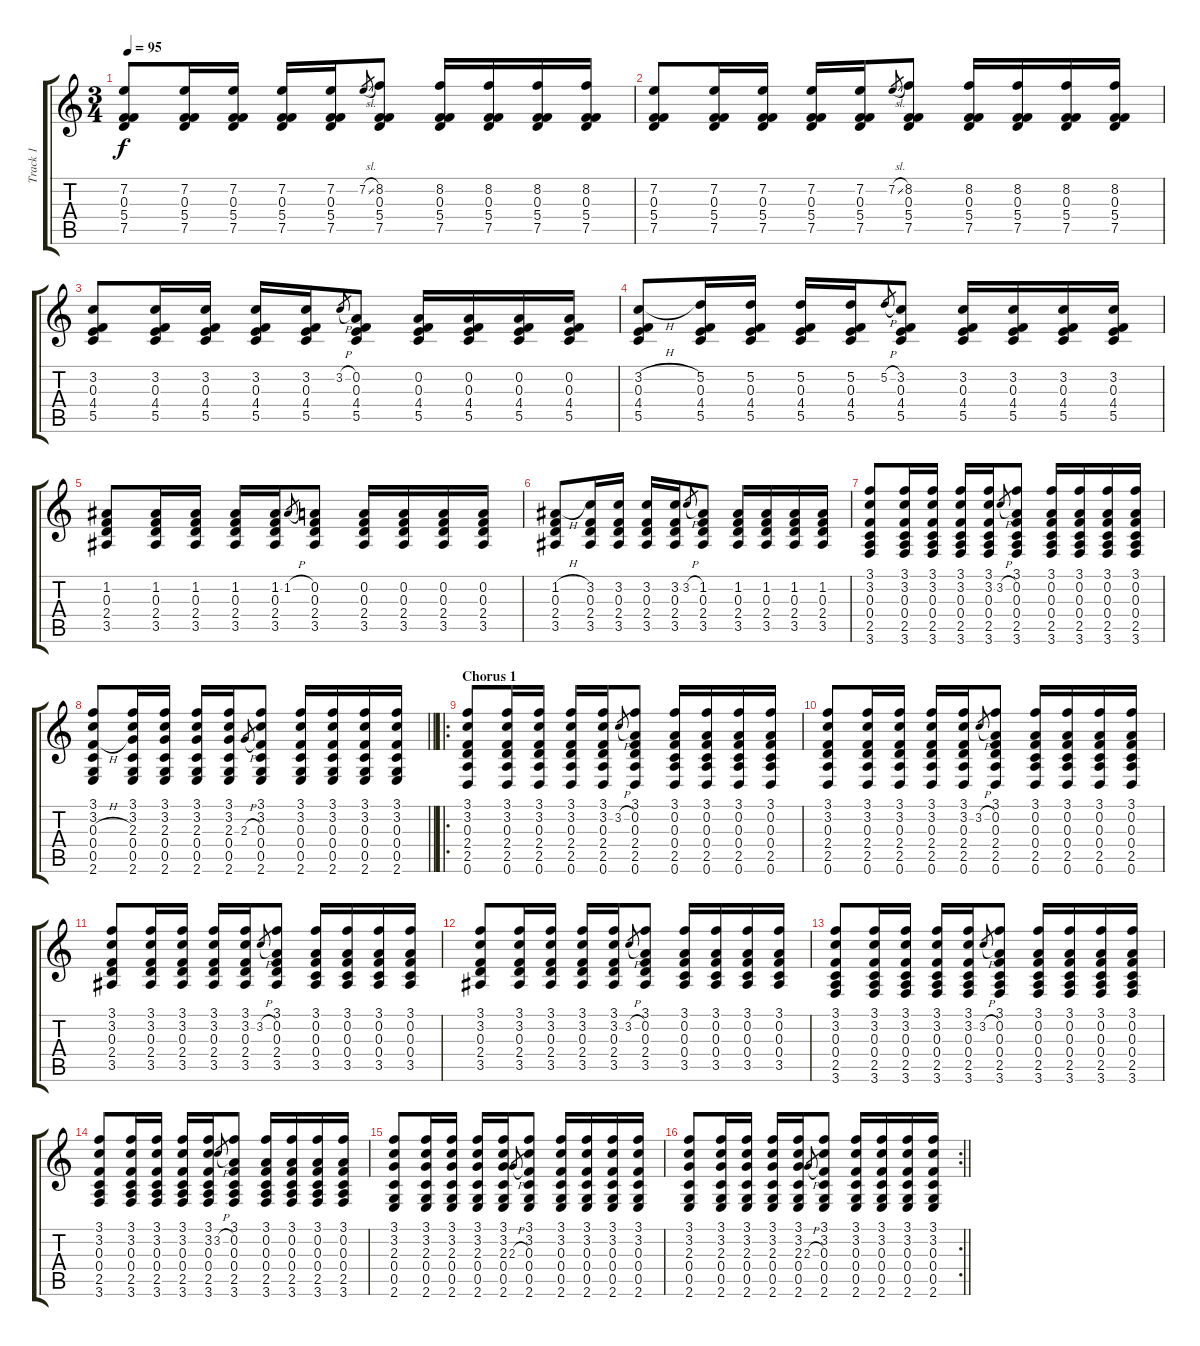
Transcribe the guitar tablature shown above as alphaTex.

\track ("Track 1" "Track 1") {instrument acousticguitarsteel}
\staff {score tabs}
\tuning (D4 A3 F3 C3 G2 D2) {hide}
\ts (3 4)
\tempo 95
\clef g2
\ks c
(7.2 0.3 5.4 7.5).8{dy f} (7.2 0.3 5.4 7.5).16 (7.2 0.3 5.4 7.5).16 (7.2 0.3 5.4 7.5).16 (7.2 0.3 5.4 7.5).16 7.2{sl}.8{gr} (8.2 0.3 5.4 7.5).8 (8.2 0.3 5.4 7.5).16 (8.2 0.3 5.4 7.5).16 (8.2 0.3 5.4 7.5).16 (8.2 0.3 5.4 7.5).16 |
(7.2 0.3 5.4 7.5).8 (7.2 0.3 5.4 7.5).16 (7.2 0.3 5.4 7.5).16 (7.2 0.3 5.4 7.5).16 (7.2 0.3 5.4 7.5).16 7.2{sl}.8{gr} (8.2 0.3 5.4 7.5).8 (8.2 0.3 5.4 7.5).16 (8.2 0.3 5.4 7.5).16 (8.2 0.3 5.4 7.5).16 (8.2 0.3 5.4 7.5).16 |
(3.2 0.3 4.4 5.5).8 (3.2 0.3 4.4 5.5).16 (3.2 0.3 4.4 5.5).16 (3.2 0.3 4.4 5.5).16 (3.2 0.3 4.4 5.5).16 3.2{h}.8{gr} (0.2 0.3 4.4 5.5).8 (0.2 0.3 4.4 5.5).16 (0.2 0.3 4.4 5.5).16 (0.2 0.3 4.4 5.5).16 (0.2 0.3 4.4 5.5).16 |
(3.2{h} 0.3 4.4 5.5).8 (5.2 0.3 4.4 5.5).16 (5.2 0.3 4.4 5.5).16 (5.2 0.3 4.4 5.5).16 (5.2 0.3 4.4 5.5).16 5.2{h}.8{gr} (3.2 0.3 4.4 5.5).8 (3.2 0.3 4.4 5.5).16 (3.2 0.3 4.4 5.5).16 (3.2 0.3 4.4 5.5).16 (3.2 0.3 4.4 5.5).16 |
(1.2 0.3 2.4 3.5).8 (1.2 0.3 2.4 3.5).16 (1.2 0.3 2.4 3.5).16 (1.2 0.3 2.4 3.5).16 (1.2 0.3 2.4 3.5).16 1.2{h}.8{gr} (0.2 0.3 2.4 3.5).8 (0.2 0.3 2.4 3.5).16 (0.2 0.3 2.4 3.5).16 (0.2 0.3 2.4 3.5).16 (0.2 0.3 2.4 3.5).16 |
(1.2{h} 0.3 2.4 3.5).8 (3.2 0.3 2.4 3.5).16 (3.2 0.3 2.4 3.5).16 (3.2 0.3 2.4 3.5).16 (3.2 0.3 2.4 3.5).16 3.2{h}.8{gr} (1.2 0.3 2.4 3.5).8 (1.2 0.3 2.4 3.5).16 (1.2 0.3 2.4 3.5).16 (1.2 0.3 2.4 3.5).16 (1.2 0.3 2.4 3.5).16 |
(3.1 3.2 0.3 0.4 2.5 3.6).8 (3.1 3.2 0.3 0.4 2.5 3.6).16 (3.1 3.2 0.3 0.4 2.5 3.6).16 (3.1 3.2 0.3 0.4 2.5 3.6).16 (3.1 3.2 0.3 0.4 2.5 3.6).16 3.2{h}.8{gr} (3.1 0.2 0.3 0.4 2.5 3.6).8 (3.1 0.2 0.3 0.4 2.5 3.6).16 (3.1 0.2 0.3 0.4 2.5 3.6).16 (3.1 0.2 0.3 0.4 2.5 3.6).16 (3.1 0.2 0.3 0.4 2.5 3.6).16 |
\barLineRight lightlight
(3.1 3.2 0.3{h} 0.4 0.5 2.6).8 (3.1 3.2 2.3 0.4 0.5 2.6).16 (3.1 3.2 2.3 0.4 0.5 2.6).16 (3.1 3.2 2.3 0.4 0.5 2.6).16 (3.1 3.2 2.3 0.4 0.5 2.6).16 2.3{h}.8{gr} (3.1 3.2 0.3 0.4 0.5 2.6).8 (3.1 3.2 0.3 0.4 0.5 2.6).16 (3.1 3.2 0.3 0.4 0.5 2.6).16 (3.1 3.2 0.3 0.4 0.5 2.6).16 (3.1 3.2 0.3 0.4 0.5 2.6).16 |
\ro
\section ("" "Chorus 1")
(3.1 3.2 0.3 2.4 2.5 0.6).8 (3.1 3.2 0.3 2.4 2.5 0.6).16 (3.1 3.2 0.3 2.4 2.5 0.6).16 (3.1 3.2 0.3 2.4 2.5 0.6).16 (3.1 3.2 0.3 2.4 2.5 0.6).16 3.2{h}.8{gr} (3.1 0.2 0.3 2.4 2.5 0.6).8 (3.1 0.2 0.3 0.4 2.5 0.6).16 (3.1 0.2 0.3 0.4 2.5 0.6).16 (3.1 0.2 0.3 0.4 2.5 0.6).16 (3.1 0.2 0.3 0.4 2.5 0.6).16 |
(3.1 3.2 0.3 2.4 2.5 0.6).8 (3.1 3.2 0.3 2.4 2.5 0.6).16 (3.1 3.2 0.3 2.4 2.5 0.6).16 (3.1 3.2 0.3 2.4 2.5 0.6).16 (3.1 3.2 0.3 2.4 2.5 0.6).16 3.2{h}.8{gr} (3.1 0.2 0.3 2.4 2.5 0.6).8 (3.1 0.2 0.3 0.4 2.5 0.6).16 (3.1 0.2 0.3 0.4 2.5 0.6).16 (3.1 0.2 0.3 0.4 2.5 0.6).16 (3.1 0.2 0.3 0.4 2.5 0.6).16 |
(3.1 3.2 0.3 2.4 3.5).8 (3.1 3.2 0.3 2.4 3.5).16 (3.1 3.2 0.3 2.4 3.5).16 (3.1 3.2 0.3 2.4 3.5).16 (3.1 3.2 0.3 2.4 3.5).16 3.2{h}.8{gr} (3.1 0.2 0.3 2.4 3.5).8 (3.1 0.2 0.3 0.4 3.5).16 (3.1 0.2 0.3 0.4 3.5).16 (3.1 0.2 0.3 0.4 3.5).16 (3.1 0.2 0.3 0.4 3.5).16 |
(3.1 3.2 0.3 2.4 3.5).8 (3.1 3.2 0.3 2.4 3.5).16 (3.1 3.2 0.3 2.4 3.5).16 (3.1 3.2 0.3 2.4 3.5).16 (3.1 3.2 0.3 2.4 3.5).16 3.2{h}.8{gr} (3.1 0.2 0.3 2.4 3.5).8 (3.1 0.2 0.3 0.4 3.5).16 (3.1 0.2 0.3 0.4 3.5).16 (3.1 0.2 0.3 0.4 3.5).16 (3.1 0.2 0.3 0.4 3.5).16 |
(3.1 3.2 0.3 0.4 2.5 3.6).8 (3.1 3.2 0.3 0.4 2.5 3.6).16 (3.1 3.2 0.3 0.4 2.5 3.6).16 (3.1 3.2 0.3 0.4 2.5 3.6).16 (3.1 3.2 0.3 0.4 2.5 3.6).16 3.2{h}.8{gr} (3.1 0.2 0.3 0.4 2.5 3.6).8 (3.1 0.2 0.3 0.4 2.5 3.6).16 (3.1 0.2 0.3 0.4 2.5 3.6).16 (3.1 0.2 0.3 0.4 2.5 3.6).16 (3.1 0.2 0.3 0.4 2.5 3.6).16 |
(3.1 3.2 0.3 0.4 2.5 3.6).8 (3.1 3.2 0.3 0.4 2.5 3.6).16 (3.1 3.2 0.3 0.4 2.5 3.6).16 (3.1 3.2 0.3 0.4 2.5 3.6).16 (3.1 3.2 0.3 0.4 2.5 3.6).16 3.2{h}.8{gr} (3.1 0.2 0.3 0.4 2.5 3.6).8 (3.1 0.2 0.3 0.4 2.5 3.6).16 (3.1 0.2 0.3 0.4 2.5 3.6).16 (3.1 0.2 0.3 0.4 2.5 3.6).16 (3.1 0.2 0.3 0.4 2.5 3.6).16 |
(3.1 3.2 2.3 0.4 0.5 2.6).8 (3.1 3.2 2.3 0.4 0.5 2.6).16 (3.1 3.2 2.3 0.4 0.5 2.6).16 (3.1 3.2 2.3 0.4 0.5 2.6).16 (3.1 3.2 2.3 0.4 0.5 2.6).16 2.3{h}.8{gr} (3.1 3.2 0.3 0.4 0.5 2.6).8 (3.1 3.2 0.3 0.4 0.5 2.6).16 (3.1 3.2 0.3 0.4 0.5 2.6).16 (3.1 3.2 0.3 0.4 0.5 2.6).16 (3.1 3.2 0.3 0.4 0.5 2.6).16 |
\rc 2
\barLineRight lightlight
(3.1 3.2 2.3 0.4 0.5 2.6).8 (3.1 3.2 2.3 0.4 0.5 2.6).16 (3.1 3.2 2.3 0.4 0.5 2.6).16 (3.1 3.2 2.3 0.4 0.5 2.6).16 (3.1 3.2 2.3 0.4 0.5 2.6).16 2.3{h}.8{gr} (3.1 3.2 0.3 0.4 0.5 2.6).8 (3.1 3.2 0.3 0.4 0.5 2.6).16 (3.1 3.2 0.3 0.4 0.5 2.6).16 (3.1 3.2 0.3 0.4 0.5 2.6).16 (3.1 3.2 0.3 0.4 0.5 2.6).16
